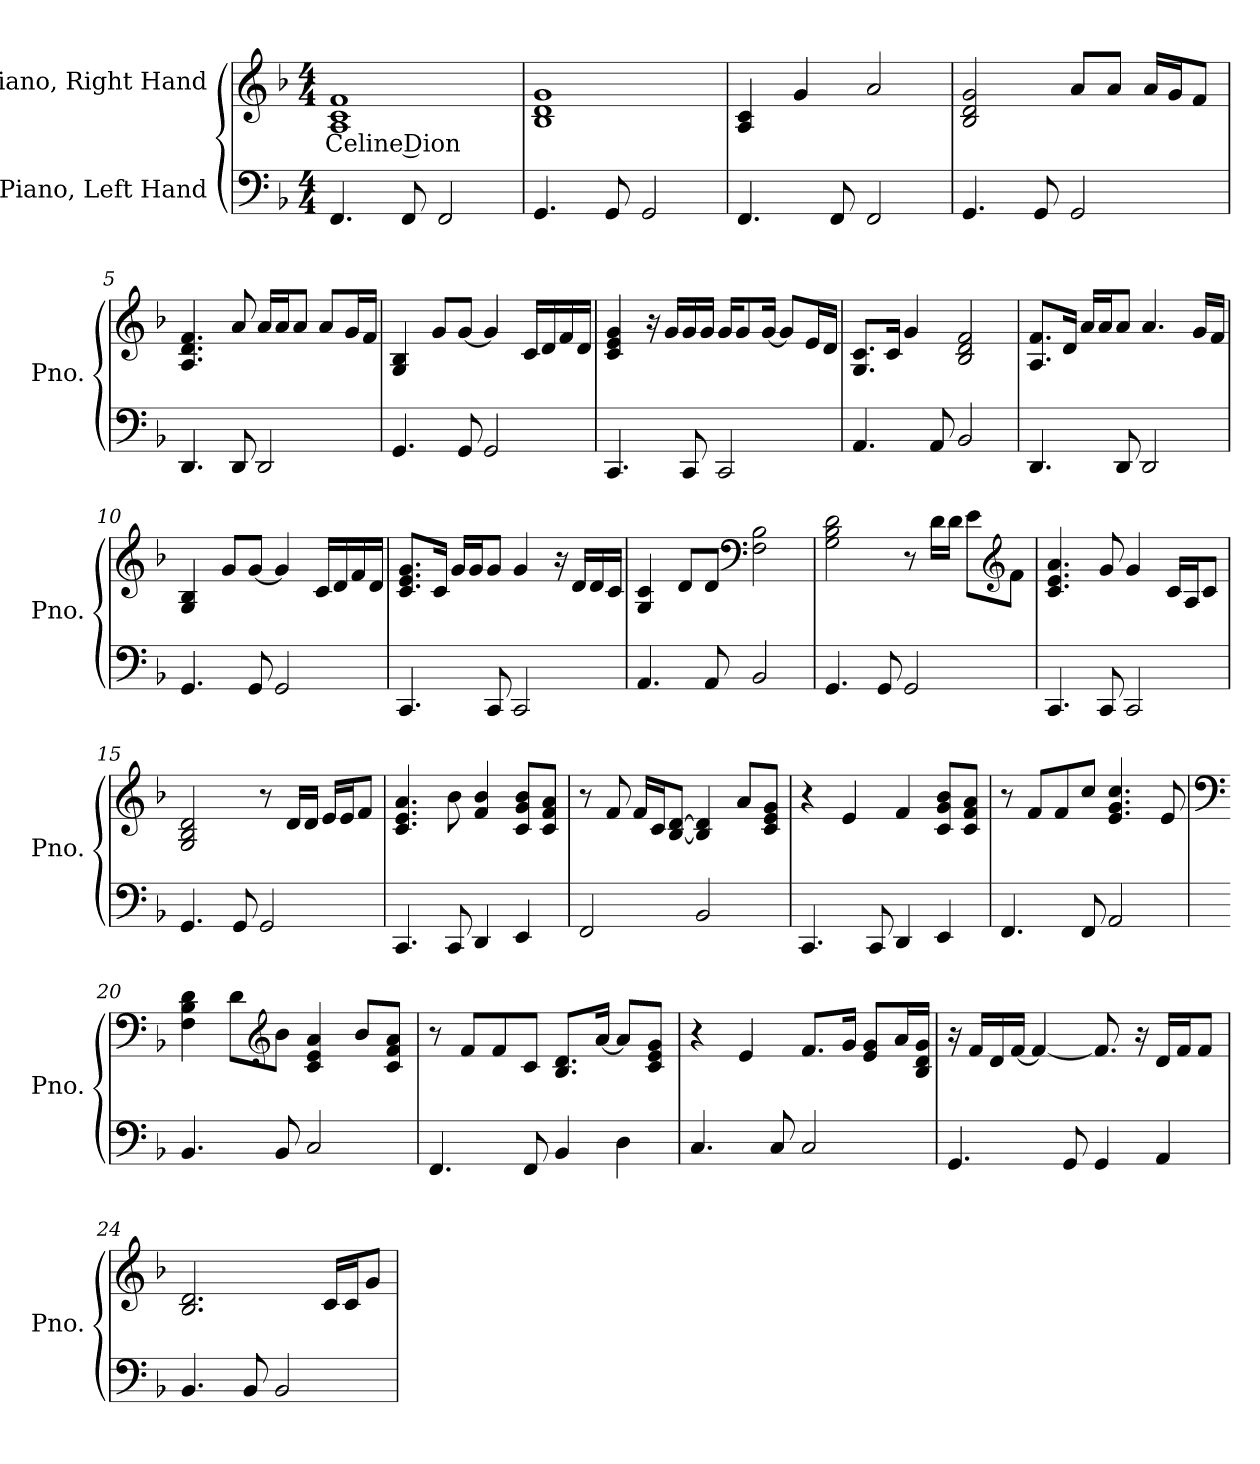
**kern	**kern	**text
*part2	*part1	*part1
*staff2	*staff1	*staff1
*I"Piano, Left Hand	*I"Piano, Right Hand	*
*I'Pno.	*I'Pno.	*
*clefF4	*clefG2	*
*k[b-]	*k[b-]	*
*M4/4	*M4/4	*
*MM100	*MM100	*
=1	=1	=1
!	!	!LO:LY:b
4.FF/	1A 1c 1f	Celine Dion
8FF/	.	.
2FF/	.	.
=2	=2	=2
4.GG/	1B- 1d 1g	.
8GG/	.	.
2GG/	.	.
=3	=3	=3
4.FF/	4A/ 4c/	.
.	4g/	.
8FF/	.	.
2FF/	2a/	.
=4	=4	=4
4.GG/	2B-/ 2d/ 2g/	.
8GG/	.	.
2GG/	8a/L	.
.	8a/J	.
.	16a/LL	.
.	16g/J	.
.	8f/J	.
=5	=5	=5
4.DD/	4.A/ 4.d/ 4.f/	.
8DD/	8a/	.
2DD/	16a/LL	.
.	16a/J	.
.	8a/J	.
.	8a/L	.
.	16g/L	.
.	16f/JJ	.
!!LO:LB:g=z
=6	=6	=6
4.GG/	4G/ 4B-/	.
.	8g/L	.
8GG/	[8g/J	.
2GG/	4g/]	.
.	16c/LL	.
.	16d/	.
.	16f/	.
.	16d/JJ	.
=7	=7	=7
4.CC/	4c/ 4e/ 4g/	.
.	16r	.
.	16g/LL	.
8CC/	16g/	.
.	16g/JJ	.
2CC/	16g/KL	.
.	8g/	.
.	[16g/Jk	.
.	8g/L]	.
.	16e/L	.
.	16d/JJ	.
=8	=8	=8
4.AA/	8.G/ 8.c/L	.
.	16c/Jk	.
.	4g/	.
8AA/	.	.
2BB-/	2B-/ 2d/ 2f/	.
=9	=9	=9
4.DD/	8.A/ 8.f/L	.
.	16d/Jk	.
.	16a/LL	.
.	16a/J	.
8DD/	8a/J	.
2DD/	4.a/	.
.	16g/LL	.
.	16f/JJ	.
!!LO:LB:g=z
=10	=10	=10
4.GG/	4G/ 4B-/	.
.	8g/L	.
8GG/	[8g/J	.
2GG/	4g/]	.
.	16c/LL	.
.	16d/	.
.	16f/	.
.	16d/JJ	.
=11	=11	=11
4.CC/	8.c/ 8.e/ 8.g/L	.
.	16c/Jk	.
.	16g/LL	.
.	16g/J	.
8CC/	8g/J	.
2CC/	4g/	.
.	16r	.
.	16d/LL	.
.	16d/	.
.	16c/JJ	.
=12	=12	=12
4.AA/	4G/ 4c/	.
.	8d/L	.
8AA/	8d/J	.
*	*clefF4	*
2BB-/	2F\ 2B-\	.
=13	=13	=13
4.GG/	2G\ 2B-\ 2d\	.
8GG/	.	.
2GG/	8r	.
.	16d\LL	.
.	16d\JJ	.
.	8e\L	.
*	*clefG2	*
.	8f\J	.
!!LO:LB:g=z
=14	=14	=14
4.CC/	4.c/ 4.e/ 4.a/	.
8CC/	8g/	.
2CC/	4g/	.
.	16c/LL	.
.	16A/J	.
.	8c/J	.
=15	=15	=15
4.GG/	2G/ 2B-/ 2d/	.
8GG/	.	.
2GG/	8r	.
.	16d/LL	.
.	16d/JJ	.
.	16e/LL	.
.	16e/J	.
.	8f/J	.
=16	=16	=16
4.CC/	4.c/ 4.e/ 4.a/	.
8CC/	8b-\	.
4DD/	4f/ 4b-/	.
4EE/	8c/ 8g/ 8b-/L	.
.	8c/ 8f/ 8a/J	.
=17	=17	=17
2FF/	8r	.
.	8f/	.
.	16f/LL	.
.	16c/J	.
.	[8B-/ [8d/J	.
2BB-/	4B-/] 4d/]	.
.	8a/L	.
.	8c/ 8e/ 8g/J	.
!!LO:LB:g=z
=18	=18	=18
4.CC/	4r	.
.	4e/	.
8CC/	.	.
4DD/	4f/	.
4EE/	8c/ 8g/ 8b-/L	.
.	8c/ 8f/ 8a/J	.
=19	=19	=19
4.FF/	8r	.
.	8f/L	.
.	8f/	.
8FF/	8cc/J	.
2AA/	4.e/ 4.g/ 4.cc/	.
.	8e/	.
=20	=20	=20
*	*clefF4	*
4.BB-/	4F\ 4B-\ 4d\	.
.	8d\L	.
*	*clefG2	*
8BB-/	8b-\J	.
2C/	4c/ 4e/ 4a/	.
.	8b-/L	.
.	8c/ 8f/ 8a/J	.
=21	=21	=21
4.FF/	8r	.
.	8f/L	.
.	8f/	.
8FF/	8c/J	.
4BB-/	8.B-/ 8.d/L	.
.	[16a/Jk	.
4D\	8a/L]	.
.	8c/ 8e/ 8g/J	.
!!LO:LB:g=z
=22	=22	=22
4.C/	4r	.
.	4e/	.
8C/	.	.
2C/	8.f/L	.
.	16g/Jk	.
.	8e/ 8g/L	.
.	16a/L	.
.	16B-/ 16d/ 16g/JJ	.
=23	=23	=23
4.GG/	16r	.
.	16f/LL	.
.	16d/	.
.	[16f/JJ	.
.	4f/_	.
8GG/	.	.
4GG/	8.f/]	.
.	16r	.
4AA/	16d/LL	.
.	16f/J	.
.	8f/J	.
=24	=24	=24
4.BB-/	2.B-/ 2.d/	.
8BB-/	.	.
2BB-/	.	.
.	16c/LL	.
.	16c/J	.
.	8g/J	.
=	=	=
*-	*-	*-
